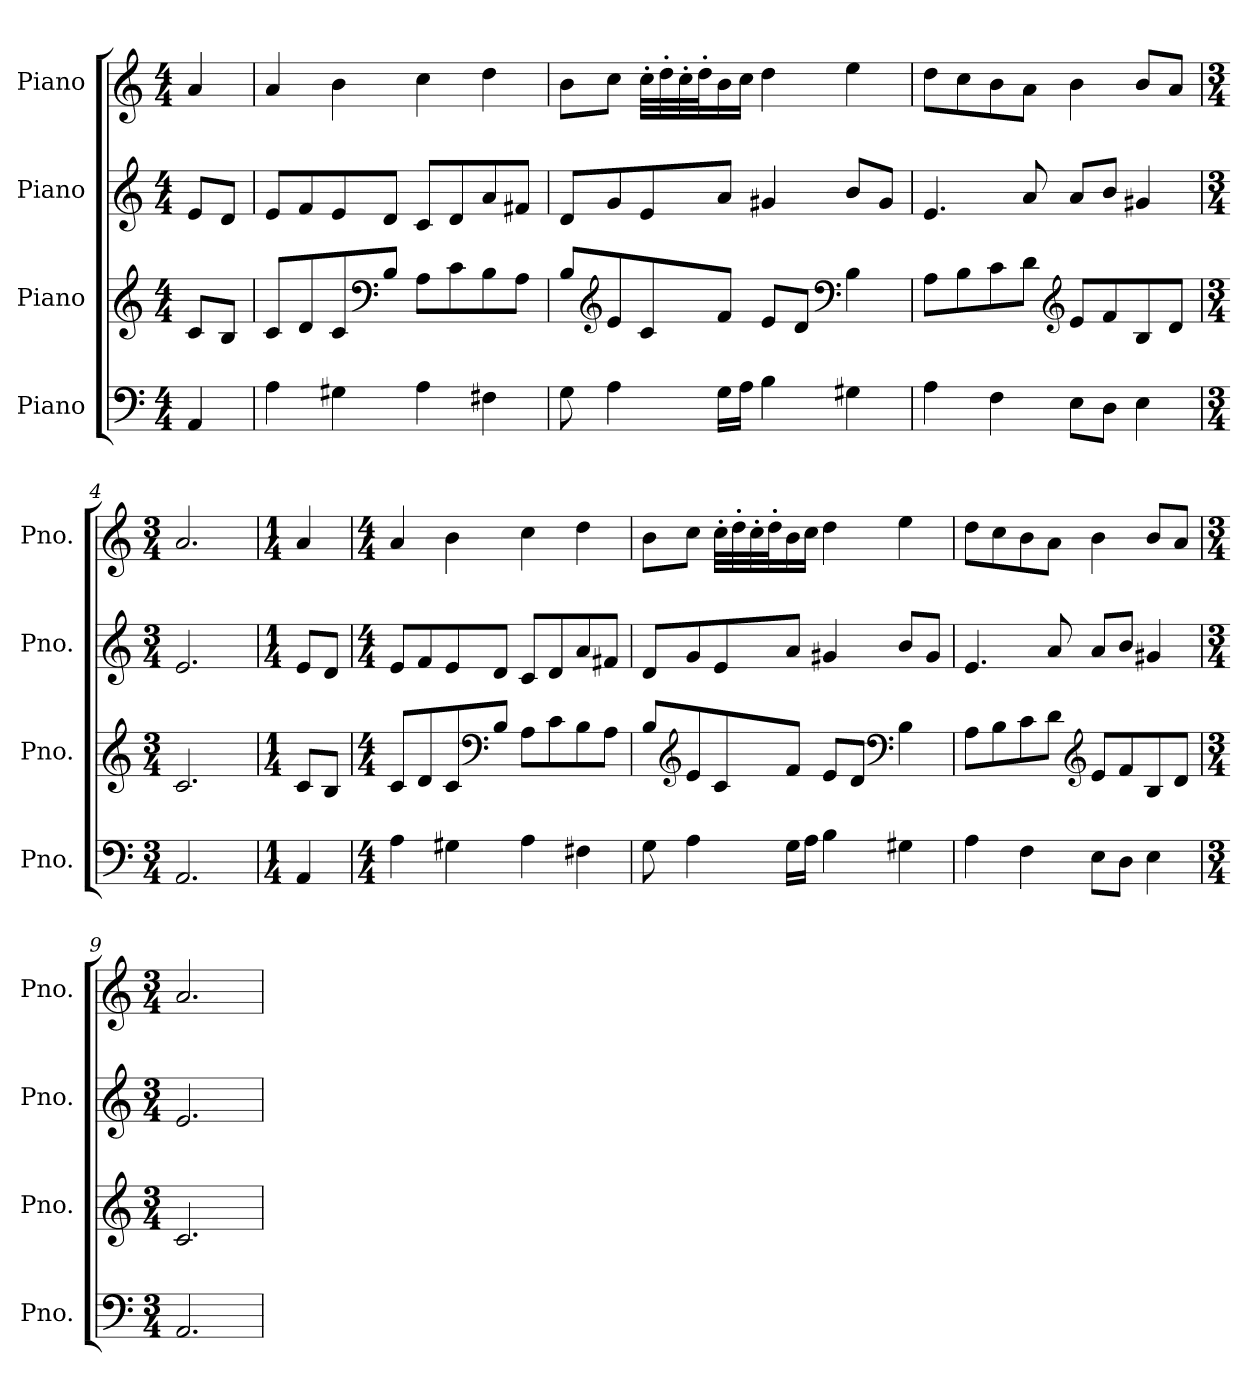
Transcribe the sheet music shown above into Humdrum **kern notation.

**kern	**kern	**kern	**kern
*part4	*part3	*part2	*part1
*staff4	*staff3	*staff2	*staff1
*I"Piano	*I"Piano	*I"Piano	*I"Piano
*I'Pno.	*I'Pno.	*I'Pno.	*I'Pno.
*clefF4	*clefG2	*clefG2	*clefG2
*k[]	*k[]	*k[]	*k[]
*M4/4	*M4/4	*M4/4	*M4/4
*MM120	*MM120	*MM120	*MM120
=	=	=	=
4AA/	8c/L	8e/L	4a/
.	8B/J	8d/J	.
=1	=1	=1	=1
4A\	8c/L	8e/L	4a/
.	8d/	8f/	.
4G#X\	8c/	8e/	4b\
*	*clefF4	*	*
.	8B/J	8d/J	.
4A\	8A\L	8c/L	4cc\
.	8c\	8d/	.
4F#X\	8B\	8a/	4dd\
.	8A\J	8f#X/J	.
=2	=2	=2	=2
8G\	8B/L	8d/L	8b\L
*	*clefG2	*	*
4A\	8e/	8g/	8cc\J
.	8c/	8e/	32cc'\LLL
.	.	.	32dd'\
.	.	.	32cc'\
.	.	.	32dd'\J
16G\LL	8f/J	8a/J	16b\
16A\JJ	.	.	16cc\JJ
4B\	8e/L	4g#X/	4dd\
.	8d/J	.	.
*	*clefF4	*	*
4G#X\	4B\	8b/L	4ee\
.	.	8g#/J	.
=3	=3	=3	=3
4A\	8A\L	4.e/	8dd\L
.	8B\	.	8cc\
4F\	8c\	.	8b\
.	8d\J	8a/	8a\J
*	*clefG2	*	*
8E\L	8e/L	8a/L	4b\
8D\J	8f/	8b/J	.
4E\	8B/	4g#X/	8b/L
.	8d/J	.	8a/J
!!LO:LB:g=z
=4	=4	=4	=4
*M3/4	*M3/4	*M3/4	*M3/4
2.AA/	2.c/	2.e/	2.a/
=5	=5	=5	=5
*M1/4	*M1/4	*M1/4	*M1/4
4AA/	8c/L	8e/L	4a/
.	8B/J	8d/J	.
=6	=6	=6	=6
*M4/4	*M4/4	*M4/4	*M4/4
4A\	8c/L	8e/L	4a/
.	8d/	8f/	.
4G#X\	8c/	8e/	4b\
*	*clefF4	*	*
.	8B/J	8d/J	.
4A\	8A\L	8c/L	4cc\
.	8c\	8d/	.
4F#X\	8B\	8a/	4dd\
.	8A\J	8f#X/J	.
=7	=7	=7	=7
8G\	8B/L	8d/L	8b\L
*	*clefG2	*	*
4A\	8e/	8g/	8cc\J
.	8c/	8e/	32cc'\LLL
.	.	.	32dd'\
.	.	.	32cc'\
.	.	.	32dd'\J
16G\LL	8f/J	8a/J	16b\
16A\JJ	.	.	16cc\JJ
4B\	8e/L	4g#X/	4dd\
.	8d/J	.	.
*	*clefF4	*	*
4G#X\	4B\	8b/L	4ee\
.	.	8g#/J	.
!!LO:LB:g=z
=8	=8	=8	=8
4A\	8A\L	4.e/	8dd\L
.	8B\	.	8cc\
4F\	8c\	.	8b\
.	8d\J	8a/	8a\J
*	*clefG2	*	*
8E\L	8e/L	8a/L	4b\
8D\J	8f/	8b/J	.
4E\	8B/	4g#X/	8b/L
.	8d/J	.	8a/J
=9	=9	=9	=9
*M3/4	*M3/4	*M3/4	*M3/4
2.AA/	2.c/	2.e/	2.a/
=	=	=	=
*-	*-	*-	*-
